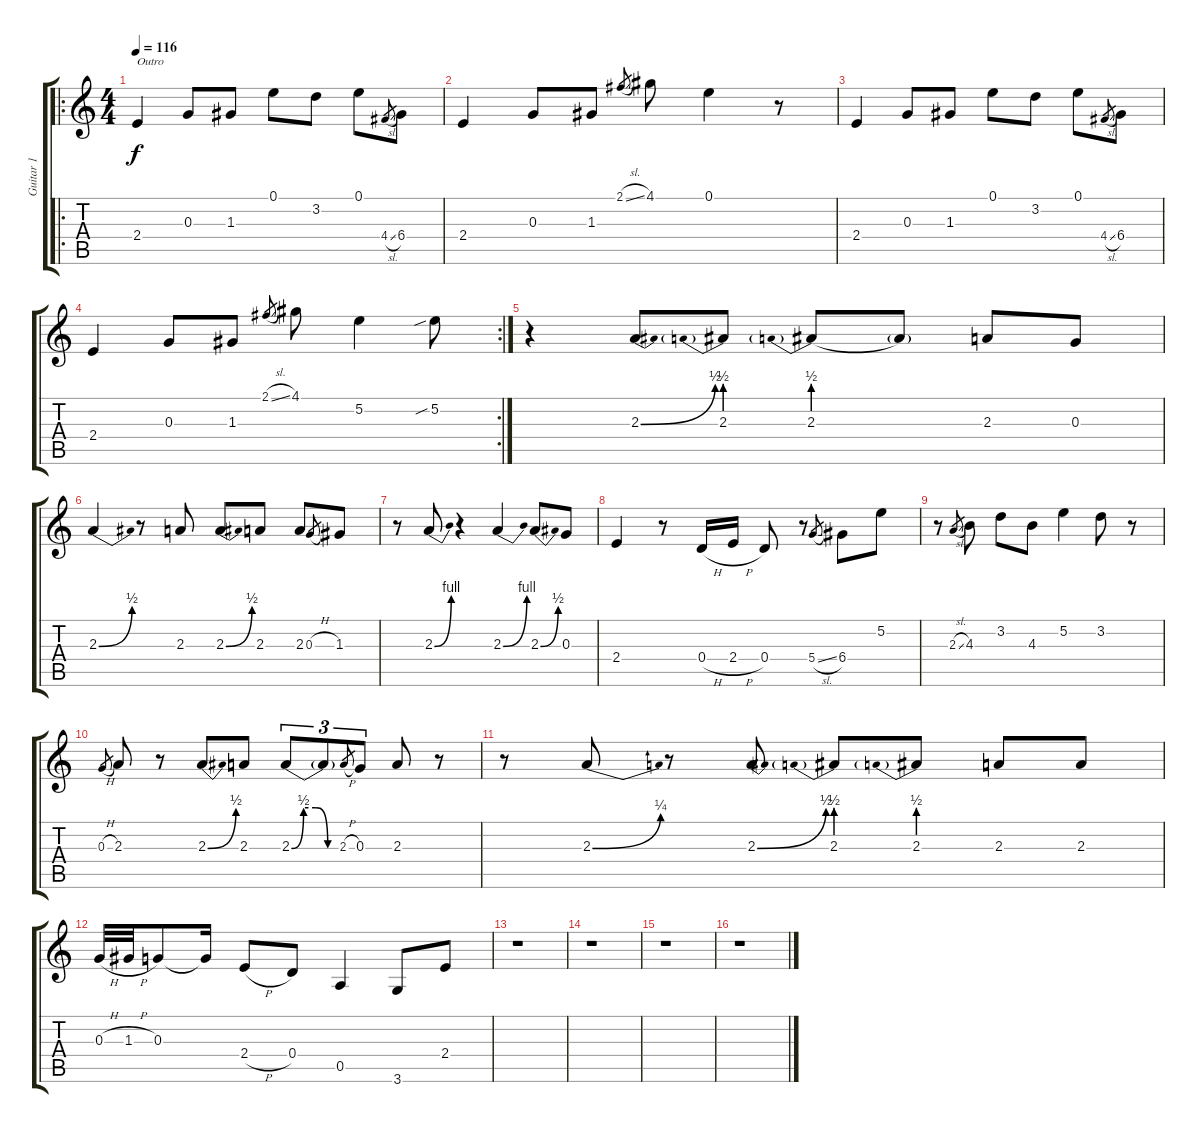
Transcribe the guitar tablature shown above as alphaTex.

\track ("Guitar 1" "Guitar 1") {instrument distortionguitar}
\staff {score tabs}
\tuning (E4 B3 G3 D3 A2 E2) {hide}
\ro
\ts (4 4)
\tempo 116
\clef g2
\ks c
2.4.4{txt "Outro" dy f} 0.3.8 1.3.8 0.1.8 3.2.8 0.1.8 4.4{sl}.8{gr} 6.4.8 |
2.4.4 0.3.8 1.3.8 2.1{sl}.8{gr} 4.1.8 0.1.4 r.8 |
2.4.4 0.3.8 1.3.8 0.1.8 3.2.8 0.1.8 4.4{sl}.8{gr} 6.4.8 |
\rc 2
2.4.4 0.3.8 1.3.8 2.1{sl}.8{gr} 4.1.8 5.2.4 5.2{sib}.8 |
r.4 2.3{be (bend 0 0 60 2)}.8 2.3{be (prebend 0 2 60 2)}.8 2.3{be (prebend 0 2 60 2)}.8 2.3{t}.8 2.3.8 0.3.8 |
2.3{be (bend 0 0 60 2)}.4 r.8 2.3.8 2.3{be (bend 0 0 60 2)}.8 2.3.8 2.3.8 0.3{h}.8{gr} 1.3.8 |
r.8 2.3{be (bend 0 0 60 4)}.8 r.4 2.3{be (bend 0 0 60 4)}.4 2.3{be (bend 0 0 60 2)}.8 0.3.8 |
2.4.4 r.8 0.4{h}.16 2.4{h}.16 0.4.8 r.8 5.4{sl}.8{gr} 6.4.8 5.2.8 |
r.8 2.3{sl}.8{gr} 4.3.8 3.2.8 4.3.8 5.2.4 3.2.8 r.8 |
0.3{h}.8{gr} 2.3.8 r.8 2.3{be (bend 0 0 60 2)}.8 2.3.8 2.3{be (custom 0 0 15 2 30 2 45 0 60 0)}.8{tu (3 2)} 2.3{t}.8{tu (3 2)} 2.3{h}.8{gr} 0.3.8{tu (3 2)} 2.3.8 r.8 |
r.8 2.3{be (bend 0 0 60 1)}.8 r.8 2.3{be (bend 0 0 60 2)}.8 2.3{be (prebend 0 2 60 2)}.8 2.3{be (prebend 0 2 60 2)}.8 2.3.8 2.3.8 |
0.3{h}.32 1.3{h}.32 0.3.8 0.3{t}.16 2.4{h}.8 0.4.8 0.5.4 3.6.8 2.4.8 |
r.1 |
r.1 |
r.1 |
r.1
